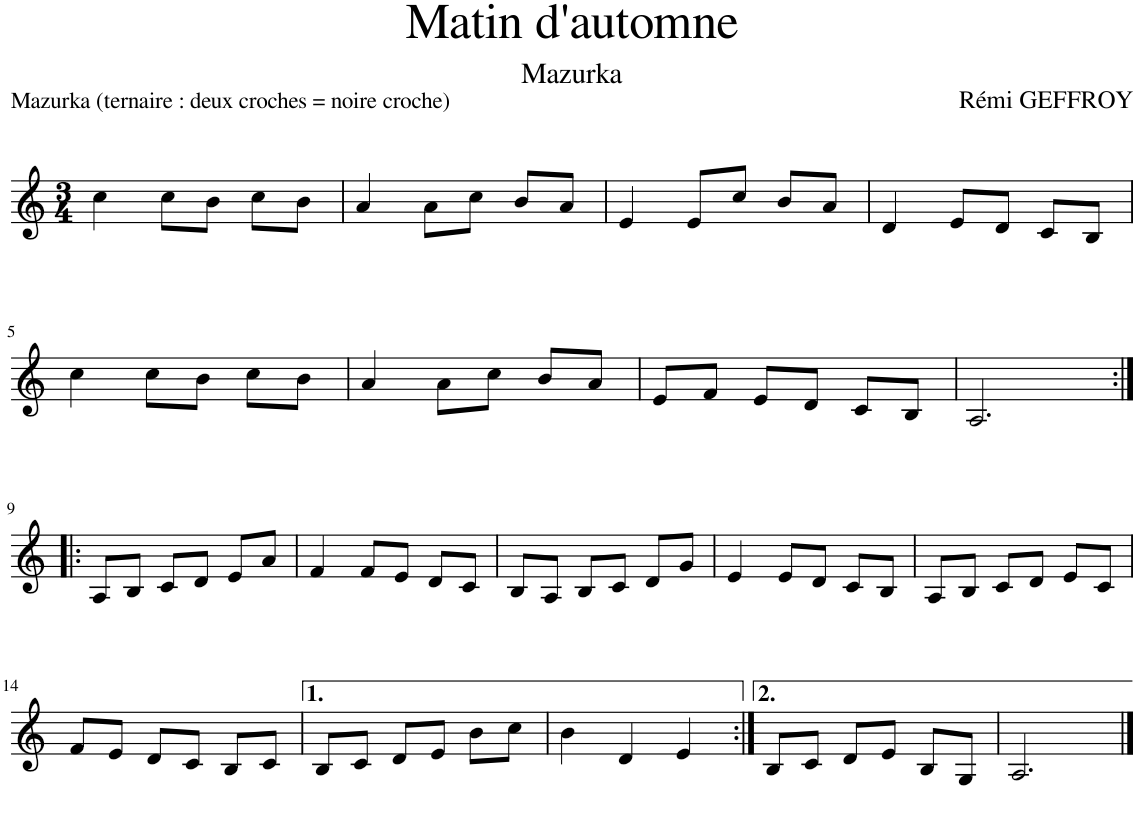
**kern
*part1
*staff1
*I"Violon
*I'Vln.
*clefG2
*k[]
*M3/4
=1
4cc\
8cc\L
8b\J
8cc\L
8b\J
=2
4a/
8a\L
8cc\J
8b/L
8a/J
=3
4e/
8e/L
8cc/J
8b/L
8a/J
=4
4d/
8e/L
8d/J
8c/L
8B/J
!!LO:LB:g=z
=5
4cc\
8cc\L
8b\J
8cc\L
8b\J
=6
4a/
8a\L
8cc\J
8b/L
8a/J
=7
8e/L
8f/J
8e/L
8d/J
8c/L
8B/J
=8
2.A/
!!LO:LB:g=z
=9:|!|:
8A/L
8B/J
8c/L
8d/J
8e/L
8a/J
=10
4f/
8f/L
8e/J
8d/L
8c/J
=11
8B/L
8A/J
8B/L
8c/J
8d/L
8g/J
=12
4e/
8e/L
8d/J
8c/L
8B/J
=13
8A/L
8B/J
8c/L
8d/J
8e/L
8c/J
!!LO:LB:g=z
=14
8f/L
8e/J
8d/L
8c/J
8B/L
8c/J
=15
8B/L
8c/J
8d/L
8e/J
8b\L
8cc\J
=16
4b\
4d/
4e/
=17:|!
8B/L
8c/J
8d/L
8e/J
8B/L
8G/J
=18
2.A/
==
*-
